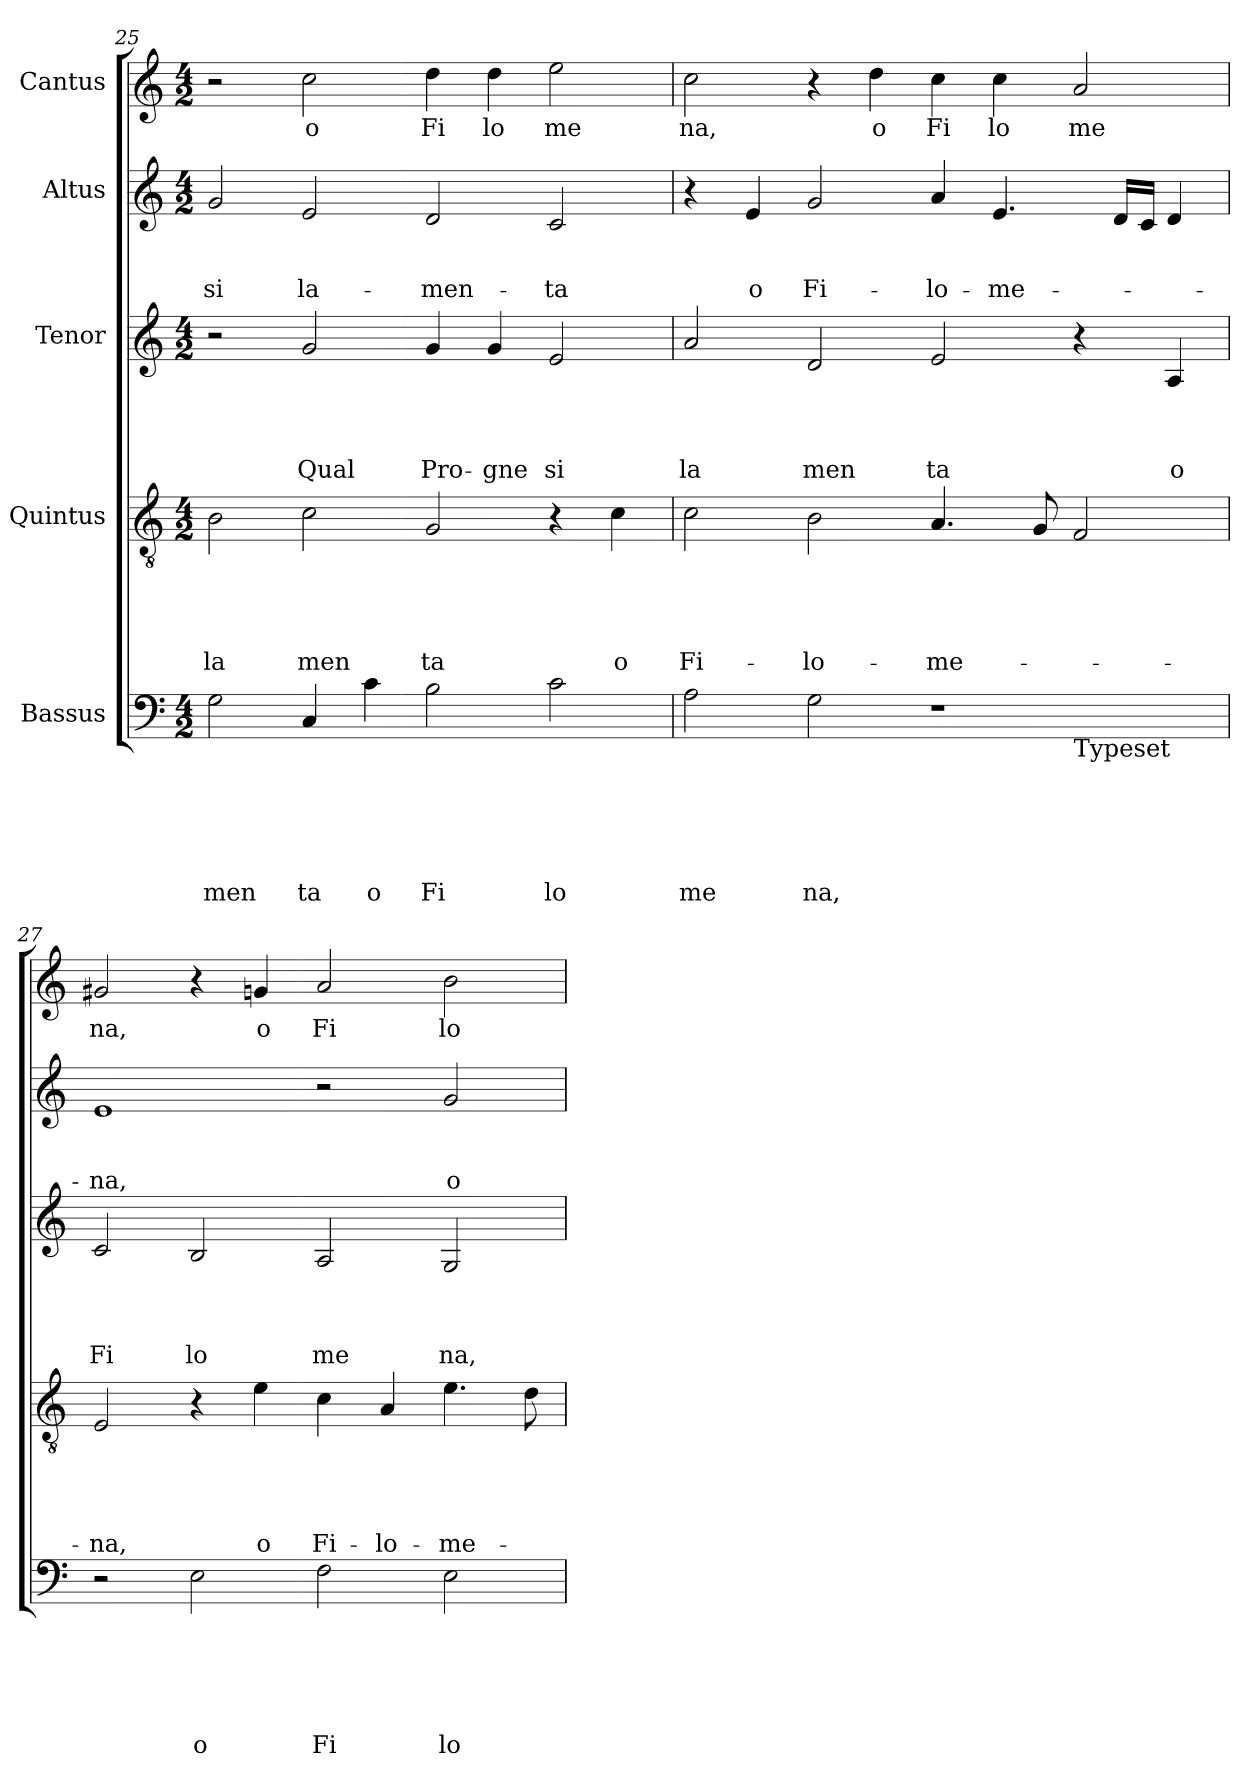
**kern	**text	**text	**text	**text	**text	**text	**kern	**text	**text	**text	**text	**text	**kern	**text	**text	**text	**text	**kern	**text	**text	**text	**kern	**text
*part5	*part5	*part5	*part5	*part5	*part5	*part5	*part4	*part4	*part4	*part4	*part4	*part4	*part3	*part3	*part3	*part3	*part3	*part2	*part2	*part2	*part2	*part1	*part1
*staff5	*staff5	*staff5	*staff5	*staff5	*staff5	*staff5	*staff4	*staff4	*staff4	*staff4	*staff4	*staff4	*staff3	*staff3	*staff3	*staff3	*staff3	*staff2	*staff2	*staff2	*staff2	*staff1	*staff1
*I"Bassus	*	*	*	*	*	*	*I"Quintus	*	*	*	*	*	*I"Tenor	*	*	*	*	*I"Altus	*	*	*	*I"Cantus	*
*clefF4	*	*	*	*	*	*	*clefGv2	*	*	*	*	*	*clefG2	*	*	*	*	*clefG2	*	*	*	*clefG2	*
*k[]	*	*	*	*	*	*	*k[]	*	*	*	*	*	*k[]	*	*	*	*	*k[]	*	*	*	*k[]	*
*C:	*	*	*	*	*	*	*C:	*	*	*	*	*	*C:	*	*	*	*	*C:	*	*	*	*C:	*
*M4/2	*	*	*	*	*	*	*M4/2	*	*	*	*	*	*M4/2	*	*	*	*	*M4/2	*	*	*	*M4/2	*
=25	=25	=25	=25	=25	=25	=25	=25	=25	=25	=25	=25	=25	=25	=25	=25	=25	=25	=25	=25	=25	=25	=25	=25
!	!	!	!	!	!	!LO:LY:b	!	!	!	!	!	!LO:LY:b	!	!	!	!	!	!	!	!	!LO:LY:b	!	!
2G\	.	.	.	.	.	men	2B\	.	.	.	.	la	2r	.	.	.	.	2g/	.	.	si	2r	.
!	!	!	!	!	!	!LO:LY:b	!	!	!	!	!	!LO:LY:b	!	!	!	!	!LO:LY:b	!	!	!	!LO:LY:b	!	!LO:LY:b
4C/	.	.	.	.	.	ta	2c\	.	.	.	.	men	2g/	.	.	.	Qual	2e/	.	.	la-	2cc\	o
!	!	!	!	!	!	!LO:LY:b	!	!	!	!	!	!	!	!	!	!	!	!	!	!	!	!	!
4c\	.	.	.	.	.	o	.	.	.	.	.	.	.	.	.	.	.	.	.	.	.	.	.
!	!	!	!	!	!	!LO:LY:b	!	!	!	!	!	!LO:LY:b	!	!	!	!	!LO:LY:b	!	!	!	!LO:LY:b	!	!LO:LY:b
2B\	.	.	.	.	.	Fi	2G/	.	.	.	.	ta	4g/	.	.	.	Pro-	2d/	.	.	-men-	4dd\	Fi
!	!	!	!	!	!	!	!	!	!	!	!	!	!	!	!	!	!LO:LY:b	!	!	!	!	!	!LO:LY:b
.	.	.	.	.	.	.	.	.	.	.	.	.	4g/	.	.	.	-gne	.	.	.	.	4dd\	lo
!	!	!	!	!	!	!LO:LY:b	!	!	!	!	!	!	!	!	!	!	!LO:LY:b	!	!	!	!LO:LY:b	!	!LO:LY:b
2c\	.	.	.	.	.	lo	4r	.	.	.	.	.	2e/	.	.	.	si	2c/	.	.	-ta	2ee\	me
!	!	!	!	!	!	!	!	!	!	!	!	!LO:LY:b	!	!	!	!	!	!	!	!	!	!	!
.	.	.	.	.	.	.	4c\	.	.	.	.	o	.	.	.	.	.	.	.	.	.	.	.
!!LO:LB:g=z
=26	=26	=26	=26	=26	=26	=26	=26	=26	=26	=26	=26	=26	=26	=26	=26	=26	=26	=26	=26	=26	=26	=26	=26
!	!	!	!	!	!	!LO:LY:b	!	!	!	!	!	!LO:LY:b	!	!	!	!	!LO:LY:b	!	!	!	!	!	!LO:LY:b
*^	*	*	*	*	*	*	*	*	*	*	*	*	*	*	*	*	*	*	*	*	*	*	*
2A\	1.ryy	.	.	.	.	.	me	2c\	.	.	.	.	Fi-	2a/	.	.	.	la	4r	.	.	.	2cc\	na,
!	!	!	!	!	!	!	!	!	!	!	!	!	!	!	!	!	!	!	!	!	!	!LO:LY:b	!	!
.	.	.	.	.	.	.	.	.	.	.	.	.	.	.	.	.	.	.	4e/	.	.	o	.	.
!	!	!	!	!	!	!	!LO:LY:b	!	!	!	!	!	!LO:LY:b	!	!	!	!	!LO:LY:b	!	!	!	!LO:LY:b	!	!
2G\	.	.	.	.	.	.	na,	2B\	.	.	.	.	-lo-	2d/	.	.	.	men	2g/	.	.	Fi-	4r	.
!	!	!	!	!	!	!	!	!	!	!	!	!	!	!	!	!	!	!	!	!	!	!	!	!LO:LY:b
.	.	.	.	.	.	.	.	.	.	.	.	.	.	.	.	.	.	.	.	.	.	.	4dd\	o
!	!	!	!	!	!	!	!	!	!	!	!	!	!LO:LY:b	!	!	!	!	!LO:LY:b	!	!	!	!LO:LY:b	!	!LO:LY:b
1r	.	.	.	.	.	.	.	4.A/	.	.	.	.	-me-	2e/	.	.	.	ta	4a/	.	.	-lo-	4cc\	Fi
!	!	!	!	!	!	!	!	!	!	!	!	!	!	!	!	!	!	!	!	!	!	!LO:LY:b	!	!LO:LY:b
.	.	.	.	.	.	.	.	.	.	.	.	.	.	.	.	.	.	.	4.e/	.	.	-me-	4cc\	lo
.	.	.	.	.	.	.	.	8G/	.	.	.	.	.	.	.	.	.	.	.	.	.	.	.	.
!	!LO:TX:b:t=Typeset	!	!	!	!	!	!	!	!	!	!	!	!	!	!	!	!	!	!	!	!	!	!	!
!	!	!	!	!	!	!	!	!	!	!	!	!	!	!	!	!	!	!	!	!	!	!	!	!LO:LY:b
.	2ryy	.	.	.	.	.	.	2F/	.	.	.	.	.	4r	.	.	.	.	.	.	.	.	2a/	me
.	.	.	.	.	.	.	.	.	.	.	.	.	.	.	.	.	.	.	16d/LL	.	.	.	.	.
.	.	.	.	.	.	.	.	.	.	.	.	.	.	.	.	.	.	.	16c/JJ	.	.	.	.	.
!	!	!	!	!	!	!	!	!	!	!	!	!	!	!	!	!	!	!LO:LY:b	!	!	!	!	!	!
.	.	.	.	.	.	.	.	.	.	.	.	.	.	4A/	.	.	.	o	4d/	.	.	.	.	.
=27	=27	=27	=27	=27	=27	=27	=27	=27	=27	=27	=27	=27	=27	=27	=27	=27	=27	=27	=27	=27	=27	=27	=27	=27
!LO:TX:b:t=by Allen Garvin (aurvondel@gmail.com)	!	!	!	!	!	!	!	!	!	!	!	!	!	!	!	!	!	!	!	!	!	!	!	!
!	!	!	!	!	!	!	!	!	!	!	!	!	!LO:LY:b	!	!	!	!	!LO:LY:b	!	!	!	!LO:LY:b	!	!LO:LY:b
*v	*v	*	*	*	*	*	*	*	*	*	*	*	*	*	*	*	*	*	*	*	*	*	*	*
2r	.	.	.	.	.	.	2E/	.	.	.	.	-na,	2c/	.	.	.	Fi	1e	.	.	-na,	2g#X/	na,
!	!	!	!	!	!	!LO:LY:b	!	!	!	!	!	!	!	!	!	!	!LO:LY:b	!	!	!	!	!	!
2E\	.	.	.	.	.	o	4r	.	.	.	.	.	2B/	.	.	.	lo	.	.	.	.	4r	.
!	!	!	!	!	!	!	!	!	!	!	!	!LO:LY:b	!	!	!	!	!	!	!	!	!	!	!LO:LY:b
.	.	.	.	.	.	.	4e\	.	.	.	.	o	.	.	.	.	.	.	.	.	.	4gn/	o
!	!	!	!	!	!	!LO:LY:b	!	!	!	!	!	!LO:LY:b	!	!	!	!	!LO:LY:b	!	!	!	!	!	!LO:LY:b
2F\	.	.	.	.	.	Fi	4c\	.	.	.	.	Fi-	2A/	.	.	.	me	2r	.	.	.	2a/	Fi
!	!	!	!	!	!	!	!	!	!	!	!	!LO:LY:b	!	!	!	!	!	!	!	!	!	!	!
.	.	.	.	.	.	.	4A/	.	.	.	.	-lo-	.	.	.	.	.	.	.	.	.	.	.
!	!	!	!	!	!	!LO:LY:b	!	!	!	!	!	!LO:LY:b	!	!	!	!	!LO:LY:b	!	!	!	!LO:LY:b	!	!LO:LY:b
2E\	.	.	.	.	.	lo	4.e\	.	.	.	.	-me-	2G/	.	.	.	na,	2g/	.	.	o	2b\	lo
.	.	.	.	.	.	.	8d\	.	.	.	.	.	.	.	.	.	.	.	.	.	.	.	.
=	=	=	=	=	=	=	=	=	=	=	=	=	=	=	=	=	=	=	=	=	=	=	=
*-	*-	*-	*-	*-	*-	*-	*-	*-	*-	*-	*-	*-	*-	*-	*-	*-	*-	*-	*-	*-	*-	*-	*-
